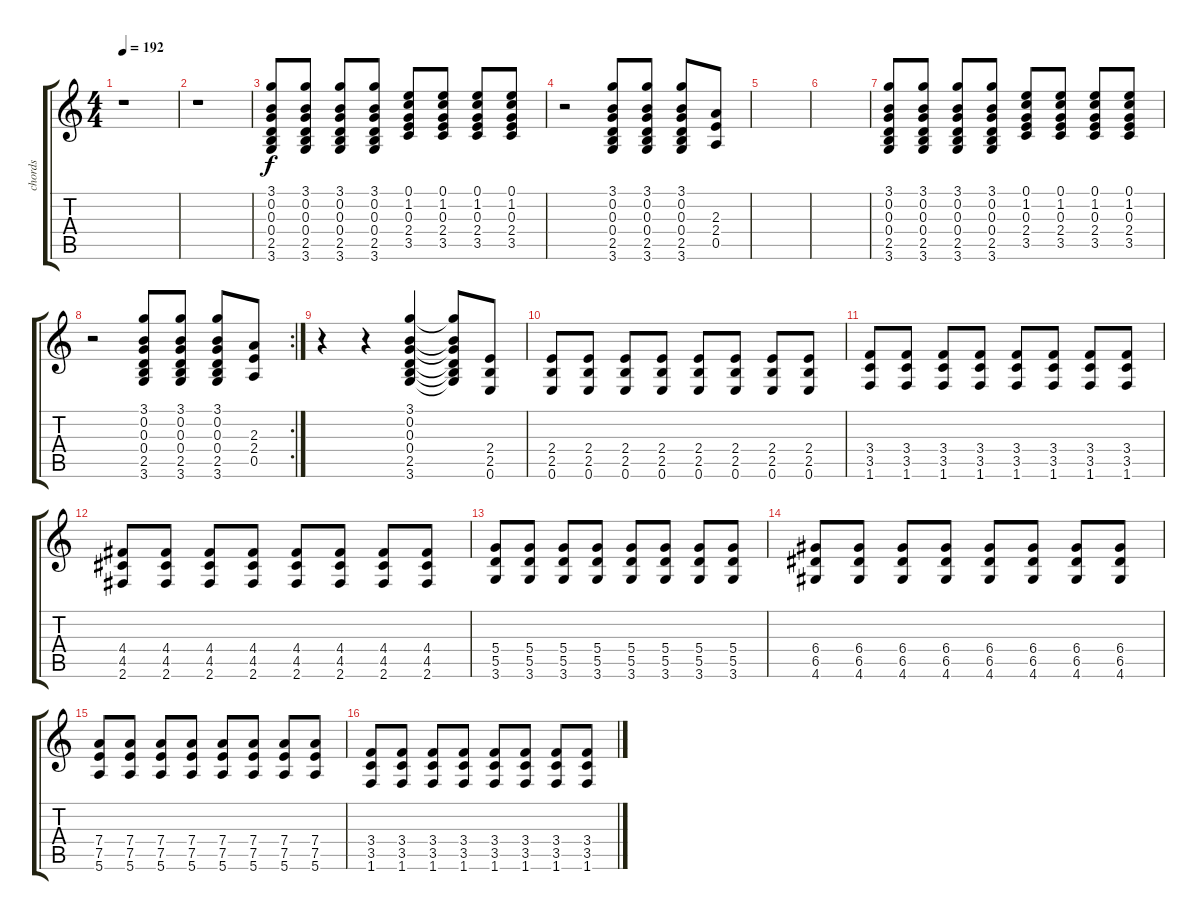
\track ("chords" "chords") {instrument overdrivenguitar}
\staff {score tabs}
\tuning (E4 B3 G3 D3 A2 E2) {hide}
\ts (4 4)
\tempo 192
\clef g2
\ks c
r.1{dy f} |
r.1 |
(3.1 0.2 0.3 0.4 2.5 3.6).8 (3.1 0.2 0.3 0.4 2.5 3.6).8 (3.1 0.2 0.3 0.4 2.5 3.6).8 (3.1 0.2 0.3 0.4 2.5 3.6).8 (0.1 1.2 0.3 2.4 3.5).8 (0.1 1.2 0.3 2.4 3.5).8 (0.1 1.2 0.3 2.4 3.5).8 (0.1 1.2 0.3 2.4 3.5).8 |
r.2 (3.1 0.2 0.3 0.4 2.5 3.6).8 (3.1 0.2 0.3 0.4 2.5 3.6).8 (3.1 0.2 0.3 0.4 2.5 3.6).8 (2.3 2.4 0.5).8 |
|
|
(3.1 0.2 0.3 0.4 2.5 3.6).8 (3.1 0.2 0.3 0.4 2.5 3.6).8 (3.1 0.2 0.3 0.4 2.5 3.6).8 (3.1 0.2 0.3 0.4 2.5 3.6).8 (0.1 1.2 0.3 2.4 3.5).8 (0.1 1.2 0.3 2.4 3.5).8 (0.1 1.2 0.3 2.4 3.5).8 (0.1 1.2 0.3 2.4 3.5).8 |
\rc 2
r.2 (3.1 0.2 0.3 0.4 2.5 3.6).8 (3.1 0.2 0.3 0.4 2.5 3.6).8 (3.1 0.2 0.3 0.4 2.5 3.6).8 (2.3 2.4 0.5).8 |
r.4 r.4 (3.1 0.2 0.3 0.4 2.5 3.6).4 (3.1{t} 0.2{t} 0.3{t} 0.4{t} 2.5{t} 3.6{t}).8 (2.4 2.5 0.6).8 |
(2.4 2.5 0.6).8 (2.4 2.5 0.6).8 (2.4 2.5 0.6).8 (2.4 2.5 0.6).8 (2.4 2.5 0.6).8 (2.4 2.5 0.6).8 (2.4 2.5 0.6).8 (2.4 2.5 0.6).8 |
(3.4 3.5 1.6).8 (3.4 3.5 1.6).8 (3.4 3.5 1.6).8 (3.4 3.5 1.6).8 (3.4 3.5 1.6).8 (3.4 3.5 1.6).8 (3.4 3.5 1.6).8 (3.4 3.5 1.6).8 |
(4.4 4.5 2.6).8 (4.4 4.5 2.6).8 (4.4 4.5 2.6).8 (4.4 4.5 2.6).8 (4.4 4.5 2.6).8 (4.4 4.5 2.6).8 (4.4 4.5 2.6).8 (4.4 4.5 2.6).8 |
(5.4 5.5 3.6).8 (5.4 5.5 3.6).8 (5.4 5.5 3.6).8 (5.4 5.5 3.6).8 (5.4 5.5 3.6).8 (5.4 5.5 3.6).8 (5.4 5.5 3.6).8 (5.4 5.5 3.6).8 |
(6.4 6.5 4.6).8 (6.4 6.5 4.6).8 (6.4 6.5 4.6).8 (6.4 6.5 4.6).8 (6.4 6.5 4.6).8 (6.4 6.5 4.6).8 (6.4 6.5 4.6).8 (6.4 6.5 4.6).8 |
(7.4 7.5 5.6).8 (7.4 7.5 5.6).8 (7.4 7.5 5.6).8 (7.4 7.5 5.6).8 (7.4 7.5 5.6).8 (7.4 7.5 5.6).8 (7.4 7.5 5.6).8 (7.4 7.5 5.6).8 |
(3.4 3.5 1.6).8 (3.4 3.5 1.6).8 (3.4 3.5 1.6).8 (3.4 3.5 1.6).8 (3.4 3.5 1.6).8 (3.4 3.5 1.6).8 (3.4 3.5 1.6).8 (3.4 3.5 1.6).8
